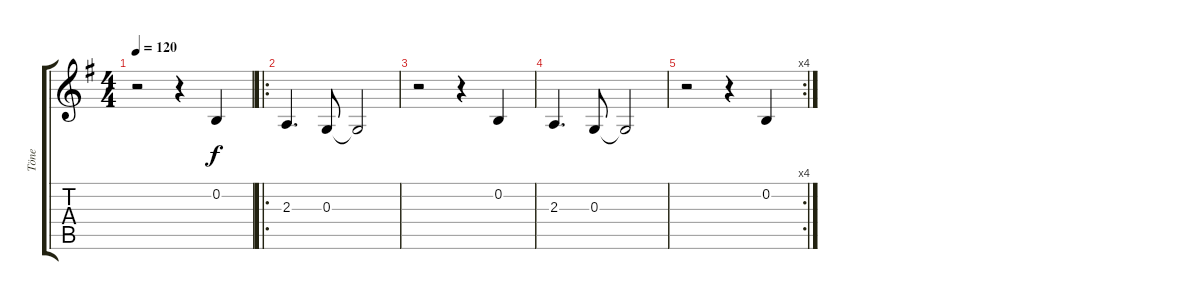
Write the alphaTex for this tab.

\track ("Töne" "Töne") {instrument fx8scifi}
\staff {score tabs}
\tuning (E4 B3 G3 D3 A2 E2) {hide}
\ts (4 4)
\tempo 120
\clef g2
\ks g
r.2{dy f} r.4 0.2.4 |
\ro
2.3.4{d} 0.3.8 0.3{t}.2 |
r.2 r.4 0.2.4 |
2.3.4{d} 0.3.8 0.3{t}.2 |
\rc 4
r.2 r.4 0.2.4
